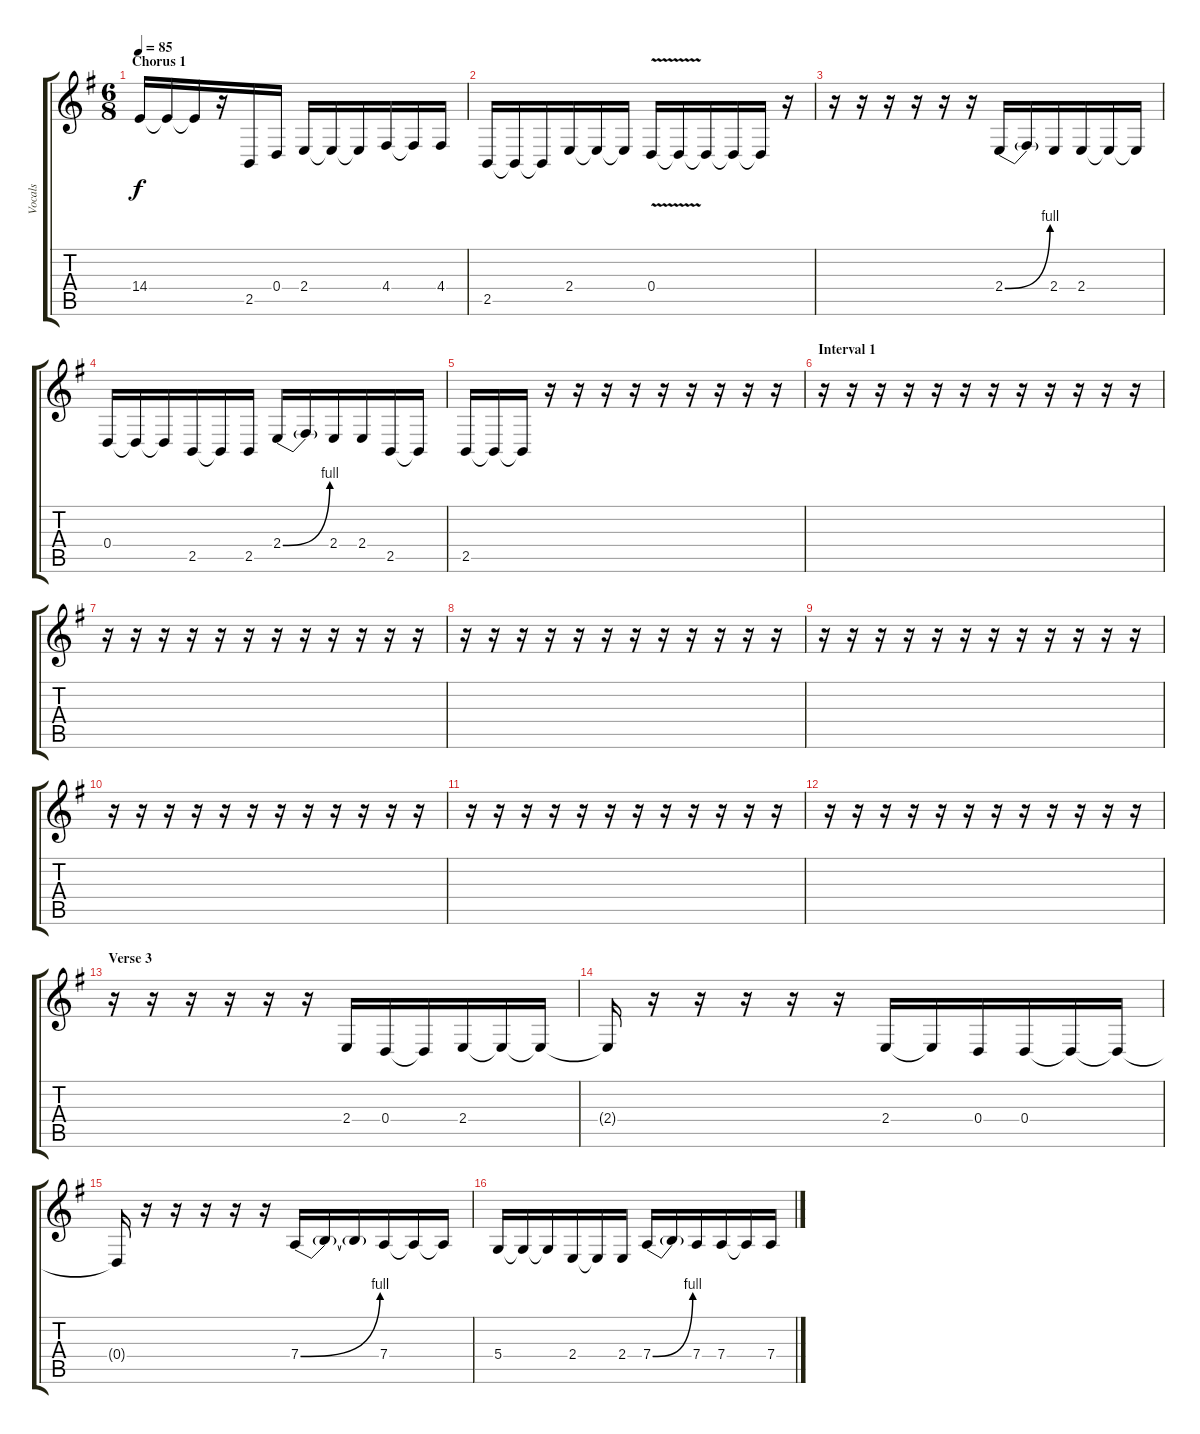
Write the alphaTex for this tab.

\track ("Vocals" "Vocals") {instrument lead2sawtooth}
\staff {score tabs}
\tuning (E4 B3 G3 D3 A2 E2) {hide}
\ts (6 8)
\section ("" "Chorus 1")
\tempo 85
\clef g2
\ks eminor
14.4{t}.16{dy f} 14.4{t}.16 14.4{t}.16 r.16 2.5.16 0.4.16 2.4.16 2.4{t}.16 2.4{t}.16 4.4.16 4.4{t}.16 4.4.16 |
2.5.16 2.5{t}.16 2.5{t}.16 2.4.16 2.4{t}.16 2.4{t}.16 0.4{v}.16 0.4{t}.16 0.4{t}.16 0.4{t}.16 0.4{t}.16 r.16 |
r.16 r.16 r.16 r.16 r.16 r.16 2.4{be (bend 0 0 60 4)}.16 2.4{t}.16 2.4.16 2.4.16 2.4{t}.16 2.4{t}.16 |
0.4.16 0.4{t}.16 0.4{t}.16 2.5.16 2.5{t}.16 2.5.16 2.4{be (bend 0 0 60 4)}.16 2.4{t}.16 2.4.16 2.4.16 2.5.16 2.5{t}.16 |
2.5.16 2.5{t}.16 2.5{t}.16 r.16 r.16 r.16 r.16 r.16 r.16 r.16 r.16 r.16 |
\section ("" "Interval 1")
r.16 r.16 r.16 r.16 r.16 r.16 r.16 r.16 r.16 r.16 r.16 r.16 |
r.16 r.16 r.16 r.16 r.16 r.16 r.16 r.16 r.16 r.16 r.16 r.16 |
r.16 r.16 r.16 r.16 r.16 r.16 r.16 r.16 r.16 r.16 r.16 r.16 |
r.16 r.16 r.16 r.16 r.16 r.16 r.16 r.16 r.16 r.16 r.16 r.16 |
r.16 r.16 r.16 r.16 r.16 r.16 r.16 r.16 r.16 r.16 r.16 r.16 |
r.16 r.16 r.16 r.16 r.16 r.16 r.16 r.16 r.16 r.16 r.16 r.16 |
r.16 r.16 r.16 r.16 r.16 r.16 r.16 r.16 r.16 r.16 r.16 r.16 |
\section ("" "Verse 3")
r.16 r.16 r.16 r.16 r.16 r.16 2.4.16 0.4.16 0.4{t}.16 2.4.16 2.4{t}.16 2.4{t}.16 |
2.4{t}.16 r.16 r.16 r.16 r.16 r.16 2.4.16 2.4{t}.16 0.4.16 0.4.16 0.4{t}.16 0.4{t}.16 |
0.4{t}.16 r.16 r.16 r.16 r.16 r.16 7.4{be (bend 0 0 60 4)}.16 7.4{t}.16 7.4{t}.16 7.4.16 7.4{t}.16 7.4{t}.16 |
5.4.16 5.4{t}.16 5.4{t}.16 2.4.16 2.4{t}.16 2.4.16 7.4{be (bend 0 0 60 4)}.16 7.4{t}.16 7.4.16 7.4.16 7.4{t}.16 7.4.16
